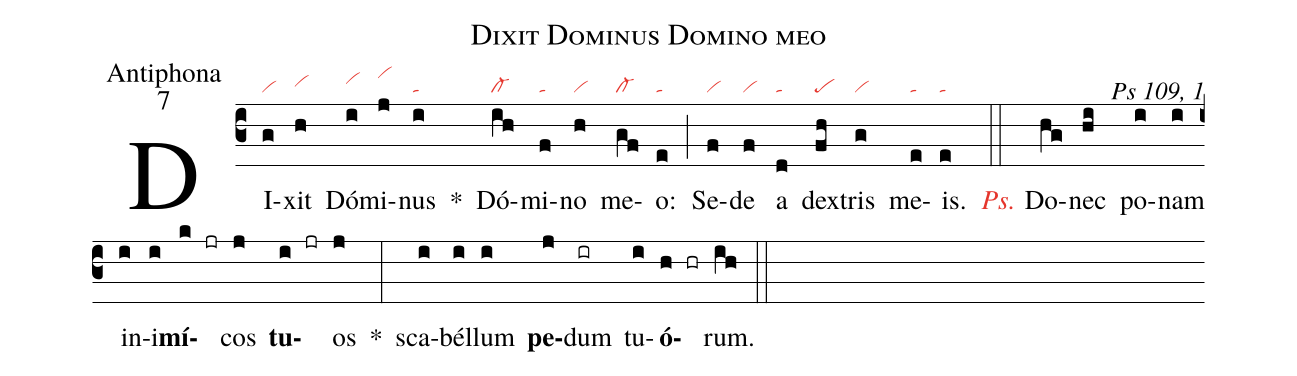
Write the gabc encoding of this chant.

name:Dixit Dominus Domino meo;
office-part:Antiphona;
mode:7;
commentary:Ps 109, 1;
nabc-lines:1;
%%
(c3) DI(g|vi)xit(h|vihh) Dó(i|vihi)mi(j|vihk)nus(i|ta) *() Dó(ih|cl-)mi(f|ta)no(h|vi) me(gf|cl-)o:(e|ta) (;) Se(f|vi)de(f|vi) a(d|ta) dex(fh|pe)tris(g|vi) me(e|ta)is.(e|ta) (::)

<i><c>Ps.</c></i> Do(hg)nec(hi) po(i)nam(i) in(i)i(i)<b>mí</b>(k jr)cos(j) <b>tu</b>(i jr)os(j) *(:) sca(i)bél(i)lum(i) <b>pe</b>(j)dum(ir) tu(i)<b>ó</b>(h hr)rum.(ih) (::)
